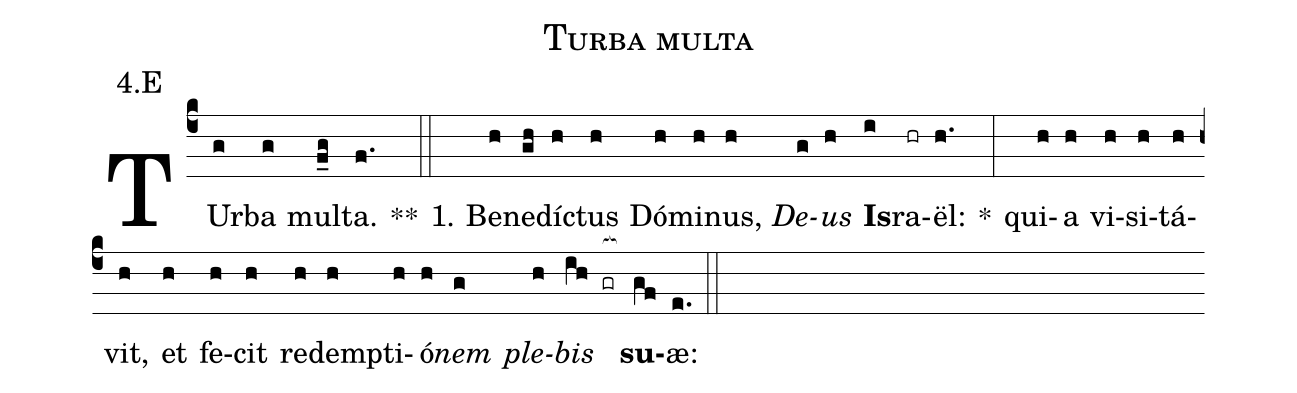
name:Turba multa;
office-part:Antiphona;
mode:4;
annotation: 4.E;
%%
(c4) TUr(g)ba(g) mul(f_g)ta.(f.) **(::)
1. Be(h)ne(gh)díc(h)tus(h) Dó(h)mi(h)nus,(h) <i>De</i>(g)<i>us</i>(h) <b>Is</b>(i)ra(hr)ël:(h.) *(:) qui(h)a(h) vi(h)si(h)tá(h)vit,(h) et(h) fe(h)cit(h) red(h)emp(h)ti(h)ó(h)<i>nem</i>(g) <i>ple</i>(h)<i>bis</i>(ih gr[ocb:1{]) <b>su</b>(gf[ocb:0}])æ:(e.) (::)
